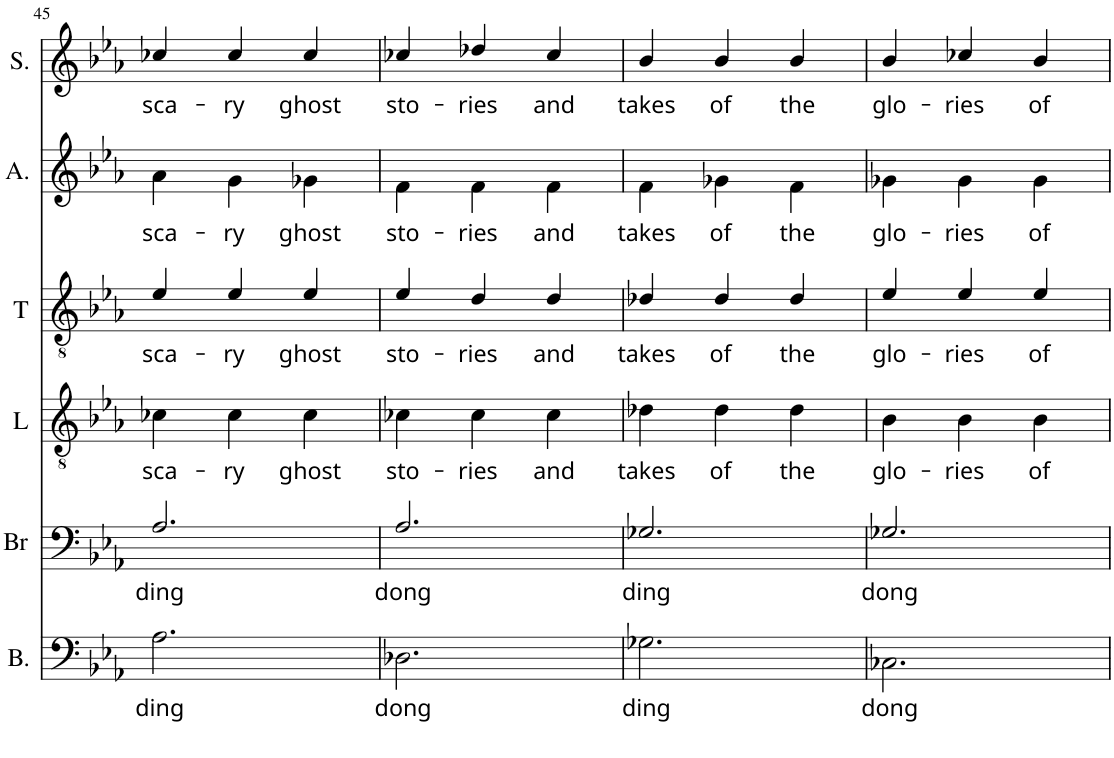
**kern	**text	**kern	**text	**kern	**text	**kern	**text	**kern	**text	**kern	**text
*part6	*part6	*part5	*part5	*part4	*part4	*part3	*part3	*part2	*part2	*part1	*part1
*staff6	*staff6	*staff5	*staff5	*staff4	*staff4	*staff3	*staff3	*staff2	*staff2	*staff1	*staff1
*I"Bass	*	*I"Baritone	*	*I"Lead	*	*I"Tenor	*	*I"Alto	*	*I"Soprano	*
*I'B.	*	*I'Br	*	*I'L	*	*I'T	*	*I'A.	*	*I'S.	*
!!LO:PB:g=z
*clefF4	*	*clefF4	*	*clefGv2	*	*clefGv2	*	*clefG2	*	*clefG2	*
*k[b-e-a-]	*	*k[b-e-a-]	*	*k[b-e-a-]	*	*k[b-e-a-]	*	*k[b-e-a-]	*	*k[b-e-a-]	*
*M3/4	*	*M3/4	*	*M3/4	*	*M3/4	*	*M3/4	*	*M3/4	*
=45	=45	=45	=45	=45	=45	=45	=45	=45	=45	=45	=45
!	!LO:LY:b	!	!LO:LY:b	!	!LO:LY:b	!	!LO:LY:b	!	!LO:LY:b	!	!LO:LY:b
2.A-\	ding	2.A-/	ding	4c-X\	sca-	4e-/	sca-	4a-\	sca-	4cc-X/	sca-
!	!	!	!	!	!LO:LY:b	!	!LO:LY:b	!	!LO:LY:b	!	!LO:LY:b
.	.	.	.	4c-\	-ry	4e-/	-ry	4g\	-ry	4cc-/	-ry
!	!	!	!	!	!LO:LY:b	!	!LO:LY:b	!	!LO:LY:b	!	!LO:LY:b
.	.	.	.	4c-\	ghost	4e-/	ghost	4g-X\	ghost	4cc-/	ghost
=46	=46	=46	=46	=46	=46	=46	=46	=46	=46	=46	=46
!	!LO:LY:b	!	!LO:LY:b	!	!LO:LY:b	!	!LO:LY:b	!	!LO:LY:b	!	!LO:LY:b
2.D-X\	dong	2.A-/	dong	4c-X\	sto-	4e-/	sto-	4f\	sto-	4cc-X/	sto-
!	!	!	!	!	!LO:LY:b	!	!LO:LY:b	!	!LO:LY:b	!	!LO:LY:b
.	.	.	.	4c-\	-ries	4d/	-ries	4f\	-ries	4dd-X/	-ries
!	!	!	!	!	!LO:LY:b	!	!LO:LY:b	!	!LO:LY:b	!	!LO:LY:b
.	.	.	.	4c-\	and	4d/	and	4f\	and	4cc-/	and
=47	=47	=47	=47	=47	=47	=47	=47	=47	=47	=47	=47
!	!LO:LY:b	!	!LO:LY:b	!	!LO:LY:b	!	!LO:LY:b	!	!LO:LY:b	!	!LO:LY:b
2.G-X\	ding	2.G-X/	ding	4d-X\	takes	4d-X/	takes	4f\	takes	4b-/	takes
!	!	!	!	!	!LO:LY:b	!	!LO:LY:b	!	!LO:LY:b	!	!LO:LY:b
.	.	.	.	4d-\	of	4d-/	of	4g-X\	of	4b-/	of
!	!	!	!	!	!LO:LY:b	!	!LO:LY:b	!	!LO:LY:b	!	!LO:LY:b
.	.	.	.	4d-\	the	4d-/	the	4f\	the	4b-/	the
=48	=48	=48	=48	=48	=48	=48	=48	=48	=48	=48	=48
!	!LO:LY:b	!	!LO:LY:b	!	!LO:LY:b	!	!LO:LY:b	!	!LO:LY:b	!	!LO:LY:b
2.C-X\	dong	2.G-X/	dong	4B-\	glo-	4e-/	glo-	4g-X\	glo-	4b-/	glo-
!	!	!	!	!	!LO:LY:b	!	!LO:LY:b	!	!LO:LY:b	!	!LO:LY:b
.	.	.	.	4B-\	-ries	4e-/	-ries	4g-\	-ries	4cc-X/	-ries
!	!	!	!	!	!LO:LY:b	!	!LO:LY:b	!	!LO:LY:b	!	!LO:LY:b
.	.	.	.	4B-\	of	4e-/	of	4g-\	of	4b-/	of
=	=	=	=	=	=	=	=	=	=	=	=
*-	*-	*-	*-	*-	*-	*-	*-	*-	*-	*-	*-
